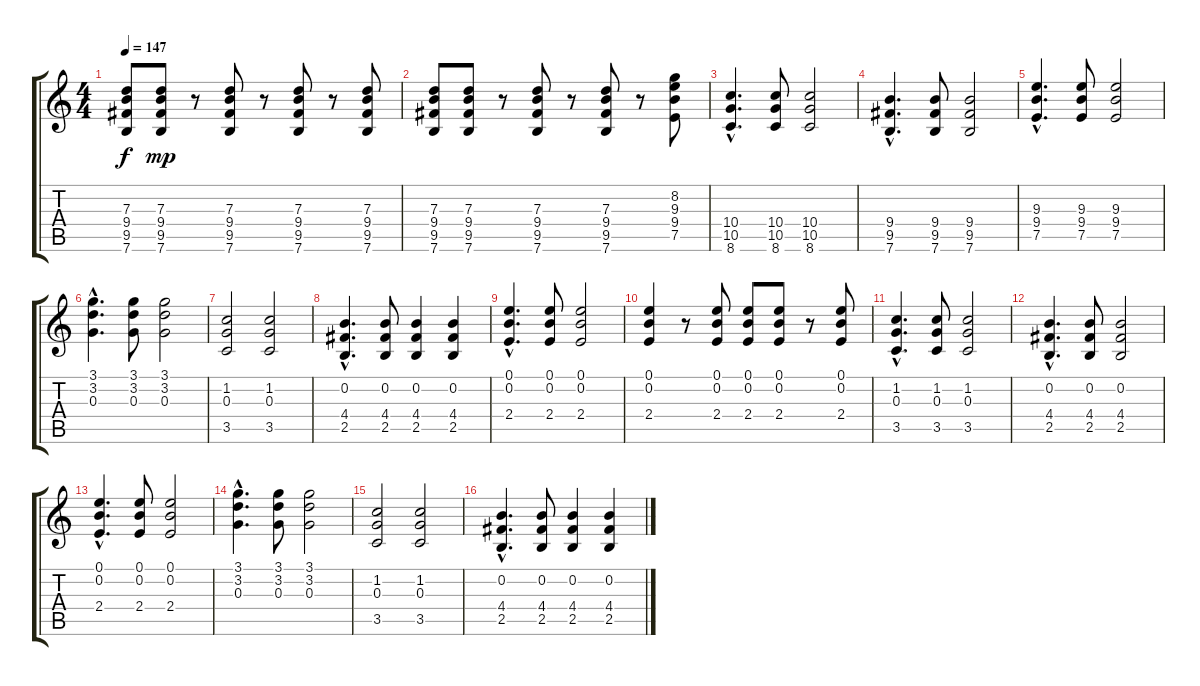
\track "" {instrument distortionguitar}
\staff {score tabs}
\tuning (E4 B3 G3 D3 A2 E2) {hide}
\ts (4 4)
\tempo 147
\clef g2
\ks c
(7.3{t} 9.4{t} 9.5{t} 7.6{t}).8{dy f} (7.3 9.4 9.5 7.6).8{dy mp} r.8 (7.3 9.4 9.5 7.6).8 r.8 (7.3 9.4 9.5 7.6).8 r.8 (7.3 9.4 9.5 7.6).8 |
(7.3 9.4 9.5 7.6).8 (7.3 9.4 9.5 7.6).8 r.8 (7.3 9.4 9.5 7.6).8 r.8 (7.3 9.4 9.5 7.6).8 r.8 (8.2 9.3 9.4 7.5).8 |
(10.4{hac} 10.5{hac} 8.6{hac}).4{d} (10.4 10.5 8.6).8 (10.4 10.5 8.6).2 |
(9.4{hac} 9.5{hac} 7.6{hac}).4{d} (9.4 9.5 7.6).8 (9.4 9.5 7.6).2 |
(9.3{hac} 9.4{hac} 7.5{hac}).4{d} (9.3 9.4 7.5).8 (9.3 9.4 7.5).2 |
(3.1{hac} 3.2{hac} 0.3{hac}).4{d} (3.1 3.2 0.3).8 (3.1 3.2 0.3).2 |
(1.2 0.3 3.5).2 (1.2 0.3 3.5).2 |
(0.2{hac} 4.4{hac} 2.5{hac}).4{d} (0.2 4.4 2.5).8 (0.2 4.4 2.5).4 (0.2 4.4 2.5).4 |
(0.1{hac} 0.2{hac} 2.4{hac}).4{d} (0.1 0.2 2.4).8 (0.1 0.2 2.4).2 |
(0.1 0.2 2.4).4 r.8 (0.1 0.2 2.4).8 (0.1 0.2 2.4).8 (0.1 0.2 2.4).8 r.8 (0.1 0.2 2.4).8 |
(1.2{hac} 0.3{hac} 3.5{hac}).4{d} (1.2 0.3 3.5).8 (1.2 0.3 3.5).2 |
(0.2{hac} 4.4{hac} 2.5{hac}).4{d} (0.2 4.4 2.5).8 (0.2 4.4 2.5).2 |
(0.1{hac} 0.2{hac} 2.4{hac}).4{d} (0.1 0.2 2.4).8 (0.1 0.2 2.4).2 |
(3.1{hac} 3.2{hac} 0.3{hac}).4{d} (3.1 3.2 0.3).8 (3.1 3.2 0.3).2 |
(1.2 0.3 3.5).2 (1.2 0.3 3.5).2 |
(0.2{hac} 4.4{hac} 2.5{hac}).4{d} (0.2 4.4 2.5).8 (0.2 4.4 2.5).4 (0.2 4.4 2.5).4
